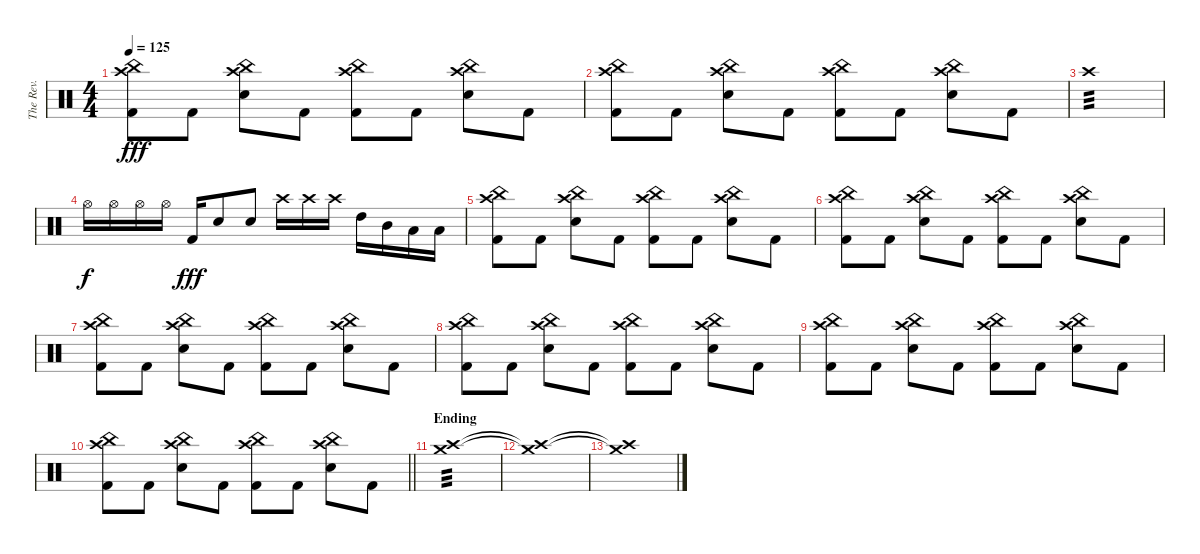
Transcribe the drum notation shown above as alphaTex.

\track ("The Rev." "The Rev.") {instrument percussion}
\staff {score}
\articulation defaults
\ts (4 4)
\tempo 125
\clef neutral
\ks c
("Crash high (hit)" "China (hit)" "Kick (hit) 2").8{dy fff} "Kick (hit) 2".8 ("Crash high (hit)" "China (hit)" "Snare (hit) 2").8 "Kick (hit) 2".8 ("Crash high (hit)" "China (hit)" "Kick (hit) 2").8 "Kick (hit) 2".8 ("Crash high (hit)" "China (hit)" "Snare (hit) 2").8 "Kick (hit) 2".8 |
("Crash high (hit)" "China (hit)" "Kick (hit) 2").8 "Kick (hit) 2".8 ("Crash high (hit)" "China (hit)" "Snare (hit) 2").8 "Kick (hit) 2".8 ("Crash high (hit)" "China (hit)" "Kick (hit) 2").8 "Kick (hit) 2".8 ("Crash high (hit)" "China (hit)" "Snare (hit) 2").8 "Kick (hit) 2".8 |
"Crash high (hit)".1{tp 3} |
"Hi-Hat (open)".16{dy f} "Hi-Hat (open)".16 "Hi-Hat (open)".16 "Hi-Hat (open)".16 "Kick (hit) 2".16{dy fff} "Snare (hit) 2".8 "Snare (hit) 2".8 "Crash high (hit)".16 "Crash high (hit)".16 "Crash high (hit)".16 "High Tom (hit)".16 "Mid Tom (hit)".16 "Low Floor Tom (hit)".16 "Low Floor Tom (hit)".16 |
("Crash high (hit)" "China (hit)" "Kick (hit) 2").8 "Kick (hit) 2".8 ("Crash high (hit)" "China (hit)" "Snare (hit) 2").8 "Kick (hit) 2".8 ("Crash high (hit)" "China (hit)" "Kick (hit) 2").8 "Kick (hit) 2".8 ("Crash high (hit)" "China (hit)" "Snare (hit) 2").8 "Kick (hit) 2".8 |
("Crash high (hit)" "China (hit)" "Kick (hit) 2").8 "Kick (hit) 2".8 ("Crash high (hit)" "China (hit)" "Snare (hit) 2").8 "Kick (hit) 2".8 ("Crash high (hit)" "China (hit)" "Kick (hit) 2").8 "Kick (hit) 2".8 ("Crash high (hit)" "China (hit)" "Snare (hit) 2").8 "Kick (hit) 2".8 |
("Crash high (hit)" "China (hit)" "Kick (hit) 2").8 "Kick (hit) 2".8 ("Crash high (hit)" "China (hit)" "Snare (hit) 2").8 "Kick (hit) 2".8 ("Crash high (hit)" "China (hit)" "Kick (hit) 2").8 "Kick (hit) 2".8 ("Crash high (hit)" "China (hit)" "Snare (hit) 2").8 "Kick (hit) 2".8 |
("Crash high (hit)" "China (hit)" "Kick (hit) 2").8 "Kick (hit) 2".8 ("Crash high (hit)" "China (hit)" "Snare (hit) 2").8 "Kick (hit) 2".8 ("Crash high (hit)" "China (hit)" "Kick (hit) 2").8 "Kick (hit) 2".8 ("Crash high (hit)" "China (hit)" "Snare (hit) 2").8 "Kick (hit) 2".8 |
("Crash high (hit)" "China (hit)" "Kick (hit) 2").8 "Kick (hit) 2".8 ("Crash high (hit)" "China (hit)" "Snare (hit) 2").8 "Kick (hit) 2".8 ("Crash high (hit)" "China (hit)" "Kick (hit) 2").8 "Kick (hit) 2".8 ("Crash high (hit)" "China (hit)" "Snare (hit) 2").8 "Kick (hit) 2".8 |
\barLineRight lightlight
("Crash high (hit)" "China (hit)" "Kick (hit) 2").8 "Kick (hit) 2".8 ("Crash high (hit)" "China (hit)" "Snare (hit) 2").8 "Kick (hit) 2".8 ("Crash high (hit)" "China (hit)" "Kick (hit) 2").8 "Kick (hit) 2".8 ("Crash high (hit)" "China (hit)" "Snare (hit) 2").8 "Kick (hit) 2".8 |
\section ("" "Ending")
("Crash medium (hit)" "Crash high (hit)").1{tp 3} |
("Crash medium (hit)"{t} "Crash high (hit)"{t}).1 |
("Crash medium (hit)"{t} "Crash high (hit)"{t}).1
